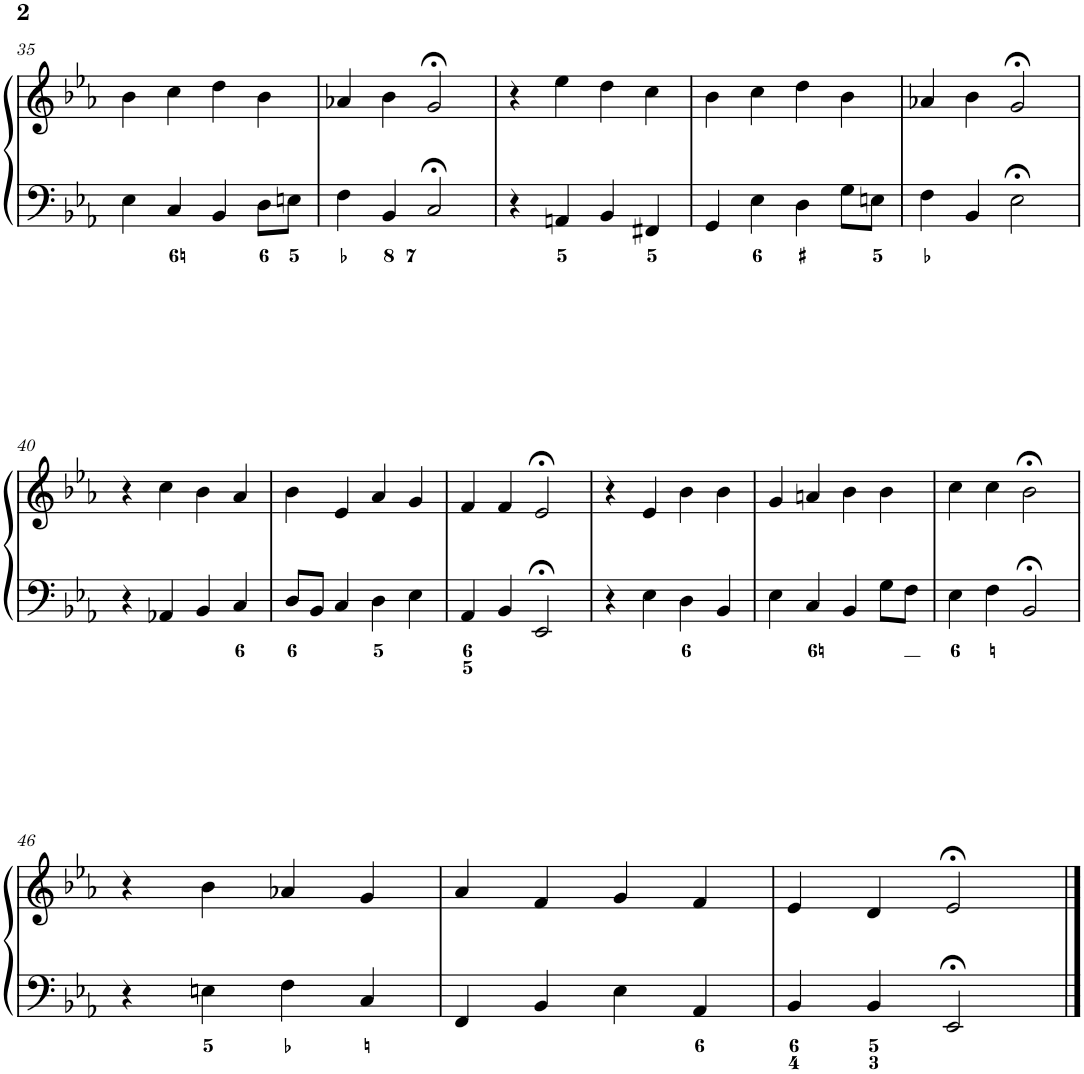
**kern	**kern
*part1	*part1
*staff2	*staff1
*I"Piano	*
*I'Pno.	*
!!LO:PB:g=z
*clefF4	*clefG2
*k[b-e-a-]	*k[b-e-a-]
*M4/4	*M4/4
*met(c)	*met(c)
=35	=35
4E-\	4b-\
4C/	4cc\
4BB-/	4dd\
8D\L	4b-\
8En\J	.
=36	=36
4F\	4a-X/
4BB-/	4b-\
2C;</	2g;</
=37	=37
4r	4r
4AAn/	4ee-\
4BB-/	4dd\
4FF#X/	4cc\
=38	=38
4GG/	4b-\
4E-\	4cc\
4D\	4dd\
8G\L	4b-\
8En\J	.
=39	=39
4F\	4a-X/
4BB-/	4b-\
2E-;<\	2g;</
!!LO:LB:g=z
=40	=40
4r	4r
4AA-X/	4cc\
4BB-/	4b-\
4C/	4a-/
=41	=41
8D/L	4b-\
8BB-/J	.
4C/	4e-/
4D\	4a-/
4E-\	4g/
=42	=42
4AA-/	4f/
4BB-/	4f/
2EE-;</	2e-;</
=43	=43
4r	4r
4E-\	4e-/
4D\	4b-\
4BB-/	4b-\
=44	=44
4E-\	4g/
4C/	4an/
4BB-/	4b-\
8G\L	4b-\
8F\J	.
=45	=45
4E-\	4cc\
4F\	4cc\
2BB-;</	2b-;<\
!!LO:LB:g=z
=46	=46
4r	4r
4En\	4b-\
4F\	4a-X/
4C/	4g/
=47	=47
4FF/	4a-/
4BB-/	4f/
4E-\	4g/
4AA-/	4f/
=48	=48
4BB-/	4e-/
4BB-/	4d/
2EE-;</	2e-;</
==	==
*-	*-
